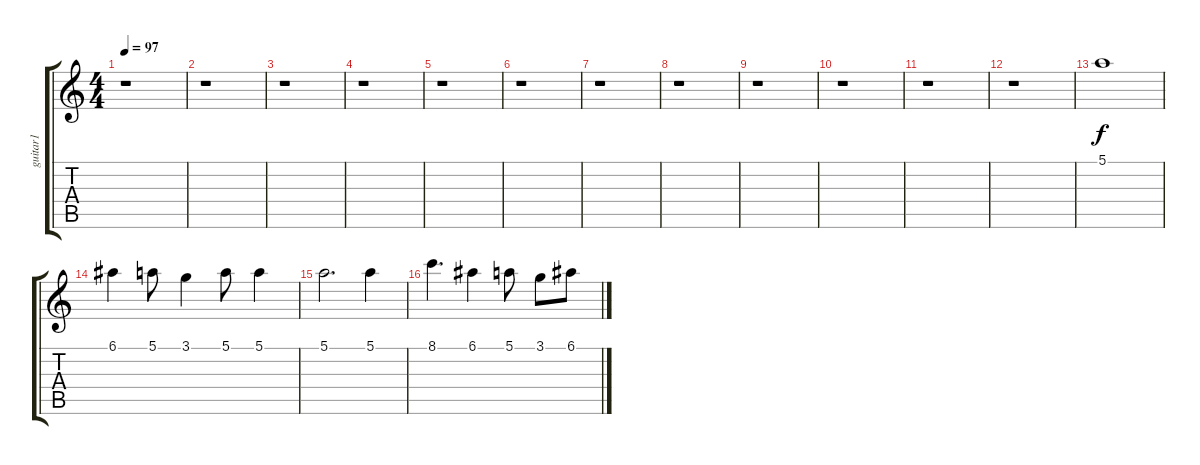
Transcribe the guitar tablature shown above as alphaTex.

\track ("guitar1" "guitar1") {instrument acousticguitarnylon}
\staff {score tabs}
\tuning (E4 B3 G3 D3 A2 E2) {hide}
\ts (4 4)
\tempo 97
\clef g2
\ks c
r.1{dy f instrument acousticguitarnylon} |
r.1 |
r.1 |
r.1 |
r.1 |
r.1 |
r.1 |
r.1 |
r.1 |
r.1 |
r.1 |
r.1 |
5.1.1 |
6.1.4 5.1.8 3.1.4 5.1.8 5.1.4 |
5.1.2{d} 5.1.4 |
8.1.4{d} 6.1.4 5.1.8 3.1.8 6.1.8
